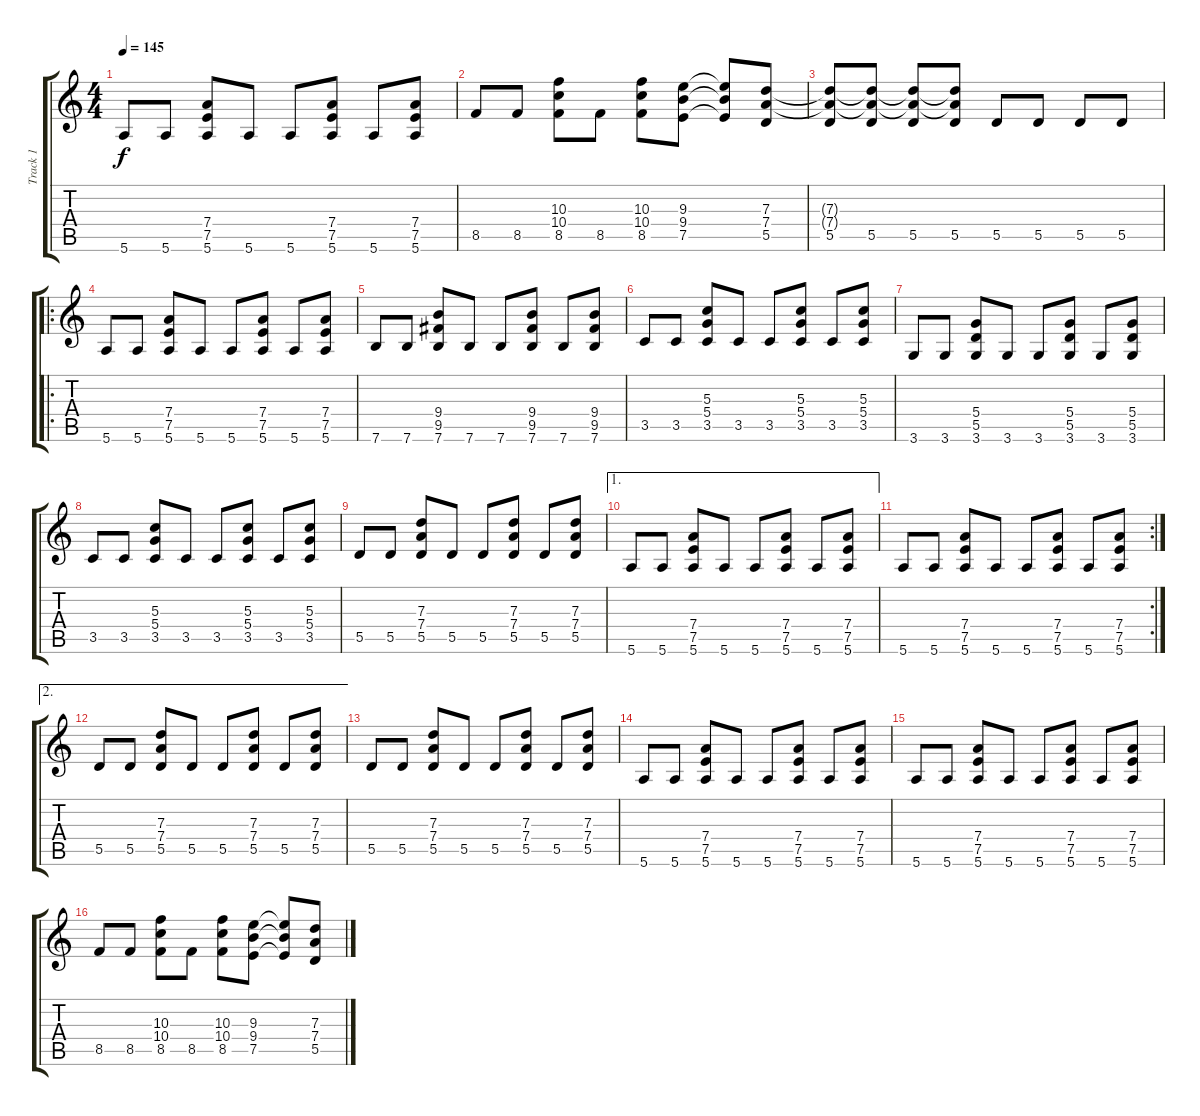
\track ("Track 1" "Track 1") {instrument overdrivenguitar}
\staff {score tabs}
\tuning (E4 B3 G3 D3 A2 E2) {hide}
\ts (4 4)
\tempo 145
\clef g2
\ks c
5.6.8{dy f} 5.6.8 (7.4 7.5 5.6).8 5.6.8 5.6.8 (7.4 7.5 5.6).8 5.6.8 (7.4 7.5 5.6).8 |
8.5.8 8.5.8 (10.3 10.4 8.5).8 8.5.8 (10.3 10.4 8.5).8 (9.3 9.4 7.5).8 (9.3{t} 9.4{t} 7.5{t}).8 (7.3 7.4 5.5).8 |
(7.3{t} 7.4{t} 5.5).8 (7.3{t} 7.4{t} 5.5).8 (7.3{t} 7.4{t} 5.5).8 (7.3{t} 7.4{t} 5.5).8 5.5.8 5.5.8 5.5.8 5.5.8 |
\ro
5.6.8 5.6.8 (7.4 7.5 5.6).8 5.6.8 5.6.8 (7.4 7.5 5.6).8 5.6.8 (7.4 7.5 5.6).8 |
7.6.8 7.6.8 (9.4 9.5 7.6).8 7.6.8 7.6.8 (9.4 9.5 7.6).8 7.6.8 (9.4 9.5 7.6).8 |
3.5.8 3.5.8 (5.3 5.4 3.5).8 3.5.8 3.5.8 (5.3 5.4 3.5).8 3.5.8 (5.3 5.4 3.5).8 |
3.6.8 3.6.8 (5.4 5.5 3.6).8 3.6.8 3.6.8 (5.4 5.5 3.6).8 3.6.8 (5.4 5.5 3.6).8 |
3.5.8 3.5.8 (5.3 5.4 3.5).8 3.5.8 3.5.8 (5.3 5.4 3.5).8 3.5.8 (5.3 5.4 3.5).8 |
5.5.8 5.5.8 (7.3 7.4 5.5).8 5.5.8 5.5.8 (7.3 7.4 5.5).8 5.5.8 (7.3 7.4 5.5).8 |
\ae 1
5.6.8 5.6.8 (7.4 7.5 5.6).8 5.6.8 5.6.8 (7.4 7.5 5.6).8 5.6.8 (7.4 7.5 5.6).8 |
\rc 2
5.6.8 5.6.8 (7.4 7.5 5.6).8 5.6.8 5.6.8 (7.4 7.5 5.6).8 5.6.8 (7.4 7.5 5.6).8 |
\ae 2
5.5.8 5.5.8 (7.3 7.4 5.5).8 5.5.8 5.5.8 (7.3 7.4 5.5).8 5.5.8 (7.3 7.4 5.5).8 |
5.5.8 5.5.8 (7.3 7.4 5.5).8 5.5.8 5.5.8 (7.3 7.4 5.5).8 5.5.8 (7.3 7.4 5.5).8 |
5.6.8 5.6.8 (7.4 7.5 5.6).8 5.6.8 5.6.8 (7.4 7.5 5.6).8 5.6.8 (7.4 7.5 5.6).8 |
5.6.8 5.6.8 (7.4 7.5 5.6).8 5.6.8 5.6.8 (7.4 7.5 5.6).8 5.6.8 (7.4 7.5 5.6).8 |
8.5.8 8.5.8 (10.3 10.4 8.5).8 8.5.8 (10.3 10.4 8.5).8 (9.3 9.4 7.5).8 (9.3{t} 9.4{t} 7.5{t}).8 (7.3 7.4 5.5).8
